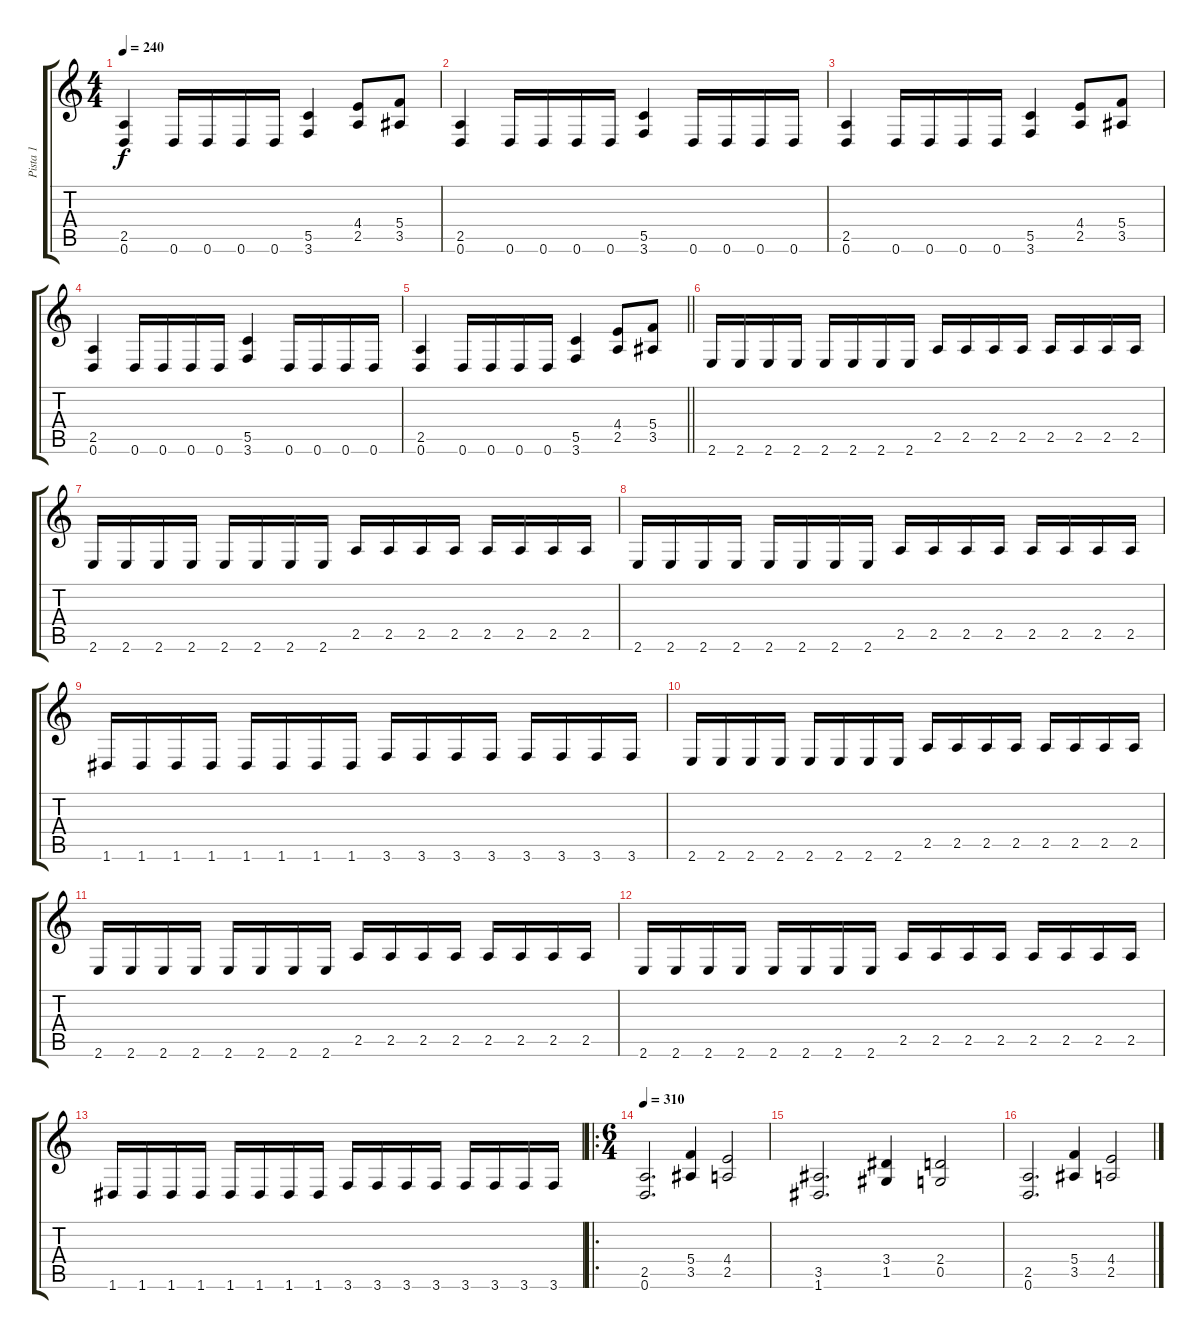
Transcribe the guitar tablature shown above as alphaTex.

\track ("Pista 1" "Pista 1") {instrument overdrivenguitar}
\staff {score tabs}
\tuning (D4 A3 F3 C3 G2 D2) {hide}
\ts (4 4)
\tempo 240
\clef g2
\ks c
(2.5 0.6).4{dy f} 0.6.16 0.6.16 0.6.16 0.6.16 (5.5 3.6).4 (4.4 2.5).8 (5.4 3.5).8 |
(2.5 0.6).4 0.6.16 0.6.16 0.6.16 0.6.16 (5.5 3.6).4 0.6.16 0.6.16 0.6.16 0.6.16 |
(2.5 0.6).4 0.6.16 0.6.16 0.6.16 0.6.16 (5.5 3.6).4 (4.4 2.5).8 (5.4 3.5).8 |
(2.5 0.6).4 0.6.16 0.6.16 0.6.16 0.6.16 (5.5 3.6).4 0.6.16 0.6.16 0.6.16 0.6.16 |
\barLineRight lightlight
(2.5 0.6).4 0.6.16 0.6.16 0.6.16 0.6.16 (5.5 3.6).4 (4.4 2.5).8 (5.4 3.5).8 |
2.6.16 2.6.16 2.6.16 2.6.16 2.6.16 2.6.16 2.6.16 2.6.16 2.5.16 2.5.16 2.5.16 2.5.16 2.5.16 2.5.16 2.5.16 2.5.16 |
2.6.16 2.6.16 2.6.16 2.6.16 2.6.16 2.6.16 2.6.16 2.6.16 2.5.16 2.5.16 2.5.16 2.5.16 2.5.16 2.5.16 2.5.16 2.5.16 |
2.6.16 2.6.16 2.6.16 2.6.16 2.6.16 2.6.16 2.6.16 2.6.16 2.5.16 2.5.16 2.5.16 2.5.16 2.5.16 2.5.16 2.5.16 2.5.16 |
1.6.16 1.6.16 1.6.16 1.6.16 1.6.16 1.6.16 1.6.16 1.6.16 3.6.16 3.6.16 3.6.16 3.6.16 3.6.16 3.6.16 3.6.16 3.6.16 |
2.6.16 2.6.16 2.6.16 2.6.16 2.6.16 2.6.16 2.6.16 2.6.16 2.5.16 2.5.16 2.5.16 2.5.16 2.5.16 2.5.16 2.5.16 2.5.16 |
2.6.16 2.6.16 2.6.16 2.6.16 2.6.16 2.6.16 2.6.16 2.6.16 2.5.16 2.5.16 2.5.16 2.5.16 2.5.16 2.5.16 2.5.16 2.5.16 |
2.6.16 2.6.16 2.6.16 2.6.16 2.6.16 2.6.16 2.6.16 2.6.16 2.5.16 2.5.16 2.5.16 2.5.16 2.5.16 2.5.16 2.5.16 2.5.16 |
1.6.16 1.6.16 1.6.16 1.6.16 1.6.16 1.6.16 1.6.16 1.6.16 3.6.16 3.6.16 3.6.16 3.6.16 3.6.16 3.6.16 3.6.16 3.6.16 |
\ro
\ts (6 4)
\tempo 310
(2.5 0.6).2{d} (5.4 3.5).4 (4.4 2.5).2 |
(3.5 1.6).2{d} (3.4 1.5).4 (2.4 0.5).2 |
(2.5 0.6).2{d} (5.4 3.5).4 (4.4 2.5).2
